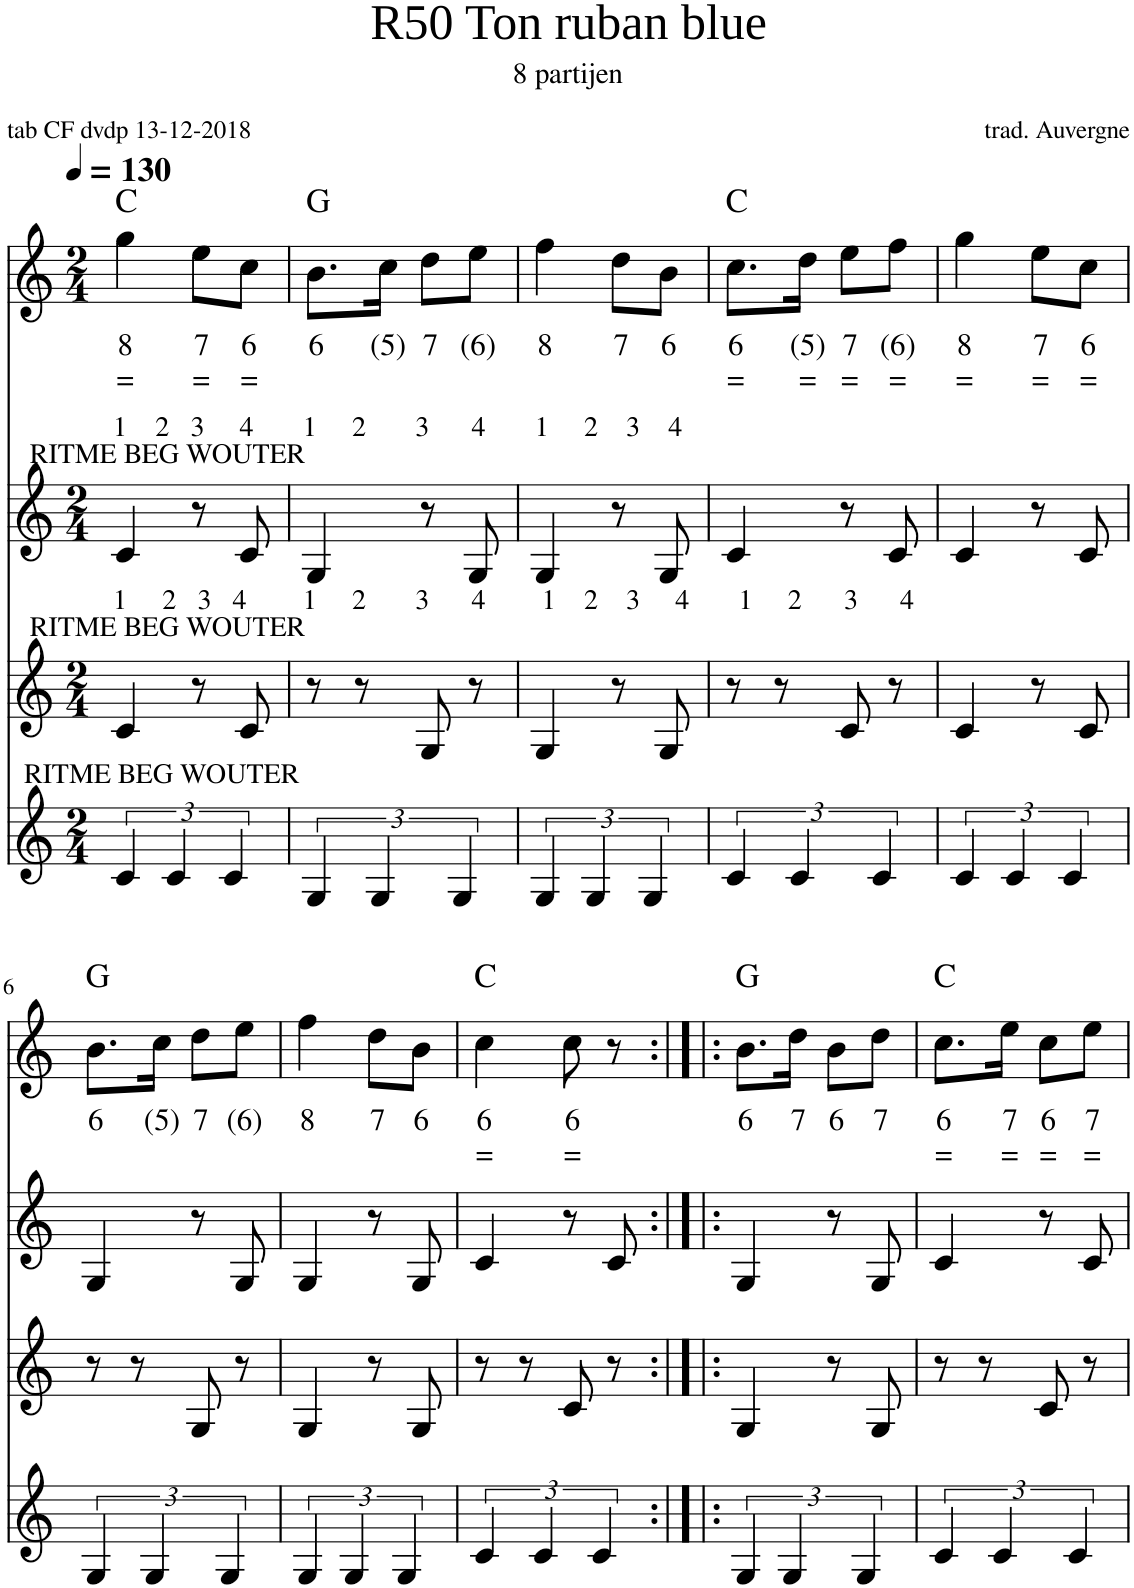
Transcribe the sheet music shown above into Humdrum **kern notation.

**kern	**kern	**kern	**kern	**kern	**kern	**text	**text	**harte	**kern	**text	**text	**harte	**kern	**text	**text	**harte
*part8	*part7	*part6	*part5	*part4	*part3	*part3	*part3	*part3	*part2	*part2	*part2	*part2	*part1	*part1	*part1	*part1
*staff8	*staff7	*staff6	*staff5	*staff4	*staff3	*staff3	*staff3	*	*staff2	*staff2	*staff2	*	*staff1	*staff1	*staff1	*
*I"Stem	*I"Stem	*I"Stem	*I"Stem	*I"Stem	*I"Stem	*	*	*	*I"Violin	*	*	*	*I"Flute	*	*	*
*	*	*	*stria5	*stria5	*stria5	*	*	*	*stria5	*	*	*	*	*	*	*
*clefG2	*clefG2	*clefG2	*clefG2	*clefG2	*clefG2	*	*	*	*clefG2	*	*	*	*clefG2	*	*	*
*k[]	*k[]	*k[]	*k[]	*k[]	*k[]	*	*	*	*k[]	*	*	*	*k[]	*	*	*
*M2/4	*M2/4	*M2/4	*M2/4	*M2/4	*M2/4	*	*	*	*M2/4	*	*	*	*M2/4	*	*	*
*MM130	*MM130	*MM130	*MM130	*MM130	*MM130	*	*	*	*MM130	*	*	*	*MM130	*	*	*
=1	=1	=1	=1	=1	=1	=1	=1	=1	=1	=1	=1	=1	=1	=1	=1	=1
!	!	!	!	!	!	!	!	!	!LO:TX:a:t=2e stem	!	!	!	!	!	!	!
!	!	!	!	!	!LO:TX:a:t=OP EEN RIJ	!	!	!	!	!	!	!	!	!	!	!
!	!	!	!	!LO:TX:a:t=BEGELEIDING	!	!	!	!	!	!	!	!	!	!	!	!
!	!	!	!LO:TX:a:t=BEGELEIDING	!	!	!	!	!	!	!	!	!	!	!	!	!
!	!	!LO:TX:a:t=RITME BEG WOUTER	!	!	!	!	!	!	!	!	!	!	!	!	!	!
!	!	!LO:TX:a:t=1    2   3     4       1     2       3      4       1     2    3    4	!	!	!	!	!	!	!	!	!	!	!	!	!	!
!	!LO:TX:a:t=RITME BEG WOUTER	!	!	!	!	!	!	!	!	!	!	!	!	!	!	!
!	!LO:TX:a:t=1     2   3   4        1     2       3      4        1    2    3     4       1     2      3      4	!	!	!	!	!	!	!	!	!	!	!	!	!	!	!
!LO:TX:a:t=RITME BEG WOUTER	!	!	!	!	!	!	!	!	!	!	!	!	!	!	!	!
!	!	!	!	!	!	!	!	!	!	!	!	!	!	!LO:LY:b	!LO:LY:b	!
6c/	4c/	4c/	4c	8c/L	4gg	8	=	C:maj	4ee	7	=	C:maj	4gg\	8	=	C:maj
.	.	.	.	8e/ 8g/J	.	.	.	.	.	.	.	.	.	.	.	.
6c/	.	.	.	.	.	.	.	.	.	.	.	.	.	.	.	.
!	!	!	!	!	!	!	!	!	!	!	!	!	!	!LO:LY:b	!LO:LY:b	!
.	8r	8r	8c/L	4c 4e 4g	8ee\L	7	=	.	8cc/L	6	=	.	8ee\L	7	=	.
6c/	.	.	.	.	.	.	.	.	.	.	.	.	.	.	.	.
!	!	!	!	!	!	!	!	!	!	!	!	!	!	!LO:LY:b	!LO:LY:b	!
.	8c/	8c/	8c/J	.	8cc\J	6	=	.	8e/J	4	=	.	8cc\J	6	=	.
=2	=2	=2	=2	=2	=2	=2	=2	=2	=2	=2	=2	=2	=2	=2	=2	=2
!	!	!	!	!	!	!	!	!	!	!	!	!	!	!LO:LY:b	!	!
6G/	8r	4G/	4G	8G/L	8.b\L	6	.	G:maj	8.g/L	(3)	.	G:maj	8.b\L	6	.	G:maj
.	8r	.	.	8B/ 8d/J	.	.	.	.	.	.	.	.	.	.	.	.
6G/	.	.	.	.	.	.	.	.	.	.	.	.	.	.	.	.
!	!	!	!	!	!	!	!	!	!	!	!	!	!	!LO:LY:b	!	!
.	.	.	.	.	16cc\Jk	6	=	.	16a/Jk	5	.	.	16cc\Jk	(5)	.	.
!	!	!	!	!	!	!	!	!	!	!	!	!	!	!LO:LY:b	!	!
.	8G/	8r	8G/L	4G	8dd\L	7	.	.	8b\L	6	.	.	8dd\L	7	.	.
6G/	.	.	.	.	.	.	.	.	.	.	.	.	.	.	.	.
!	!	!	!	!	!	!	!	!	!	!	!	!	!	!LO:LY:b	!	!
.	8r	8G/	8G/J	.	8ee\J	7	=	.	8cc\J	(5)	.	.	8ee\J	(6)	.	.
=3	=3	=3	=3	=3	=3	=3	=3	=3	=3	=3	=3	=3	=3	=3	=3	=3
!	!	!	!	!	!	!	!	!	!	!	!	!	!	!LO:LY:b	!	!
6G/	4G/	4G/	4G	8d/L	4ff	8	.	.	4dd	7	.	.	4ff\	8	.	.
.	.	.	.	8G/ 8d/J	.	.	.	.	.	.	.	.	.	.	.	.
6G/	.	.	.	.	.	.	.	.	.	.	.	.	.	.	.	.
!	!	!	!	!	!	!	!	!	!	!	!	!	!	!LO:LY:b	!	!
.	8r	8r	8G/L	8d/L	8dd\L	7	.	.	8b/L	6	.	.	8dd\L	7	.	.
6G/	.	.	.	.	.	.	.	.	.	.	.	.	.	.	.	.
!	!	!	!	!	!	!	!	!	!	!	!	!	!	!LO:LY:b	!	!
.	8G/	8G/	8G/J	8G/ 8d/J	8b\J	6	.	.	8g/J	(3)	.	.	8b\J	6	.	.
=4	=4	=4	=4	=4	=4	=4	=4	=4	=4	=4	=4	=4	=4	=4	=4	=4
!	!	!	!	!	!	!	!	!	!	!	!	!	!	!LO:LY:b	!LO:LY:b	!
6c/	8r	4c/	4c	8c/L	8.cc\L	6	=	C:maj	8.e/L	4	=	C:maj	8.cc\L	6	=	C:maj
.	8r	.	.	8G/ 8d/J	.	.	.	.	.	.	.	.	.	.	.	.
6c/	.	.	.	.	.	.	.	.	.	.	.	.	.	.	.	.
!	!	!	!	!	!	!	!	!	!	!	!	!	!	!LO:LY:b	!LO:LY:b	!
.	.	.	.	.	16dd\Jk	7	.	.	16b/Jk	6	.	.	16dd\Jk	(5)	=	.
!	!	!	!	!	!	!	!	!	!	!	!	!	!	!LO:LY:b	!LO:LY:b	!
.	8c/	8r	8c/L	8G/L	8ee\L	7	=	.	8cc\L	6	=	.	8ee\L	7	=	.
6c/	.	.	.	.	.	.	.	.	.	.	.	.	.	.	.	.
!	!	!	!	!	!	!	!	!	!	!	!	!	!	!LO:LY:b	!LO:LY:b	!
.	8r	8c/	8c/J	8e/ 8g/J	8ff\J	8	.	.	8dd\J	(5)	=	.	8ff\J	(6)	=	.
=5	=5	=5	=5	=5	=5	=5	=5	=5	=5	=5	=5	=5	=5	=5	=5	=5
!	!	!	!	!	!	!	!	!	!	!	!	!	!	!LO:LY:b	!LO:LY:b	!
6c/	4c/	4c/	4c	8c/L	4gg	8	=	.	4ee	7	=	.	4gg\	8	=	.
.	.	.	.	8e/ 8g/J	.	.	.	.	.	.	.	.	.	.	.	.
6c/	.	.	.	.	.	.	.	.	.	.	.	.	.	.	.	.
!	!	!	!	!	!	!	!	!	!	!	!	!	!	!LO:LY:b	!LO:LY:b	!
.	8r	8r	8c/L	4c 4e 4g	8ee\L	7	=	.	8cc/L	6	=	.	8ee\L	7	=	.
6c/	.	.	.	.	.	.	.	.	.	.	.	.	.	.	.	.
!	!	!	!	!	!	!	!	!	!	!	!	!	!	!LO:LY:b	!LO:LY:b	!
.	8c/	8c/	8c/J	.	8cc\J	6	=	.	8e/J	4	=	.	8cc\J	6	=	.
!!LO:LB:g=z
=6	=6	=6	=6	=6	=6	=6	=6	=6	=6	=6	=6	=6	=6	=6	=6	=6
!	!	!	!	!	!	!	!	!	!	!	!	!	!	!LO:LY:b	!	!
6G/	8r	4G/	4G	8G/L	8.b\L	6	.	G:maj	8.g/L	(3)	.	G:maj	8.b\L	6	.	G:maj
.	8r	.	.	8c/ 8f/J	.	.	.	.	.	.	.	.	.	.	.	.
6G/	.	.	.	.	.	.	.	.	.	.	.	.	.	.	.	.
!	!	!	!	!	!	!	!	!	!	!	!	!	!	!LO:LY:b	!	!
.	.	.	.	.	16cc\Jk	6	=	.	16a/Jk	5	.	.	16cc\Jk	(5)	.	.
!	!	!	!	!	!	!	!	!	!	!	!	!	!	!LO:LY:b	!	!
.	8G/	8r	8G/L	8G/ 8d/L	8dd\L	7	.	.	8b\L	6	.	.	8dd\L	7	.	.
6G/	.	.	.	.	.	.	.	.	.	.	.	.	.	.	.	.
!	!	!	!	!	!	!	!	!	!	!	!	!	!	!LO:LY:b	!	!
.	8r	8G/	8G/J	8c/ 8e/ 8g/J	8ee\J	7	=	.	8cc\J	(5)	.	.	8ee\J	(6)	.	.
=7	=7	=7	=7	=7	=7	=7	=7	=7	=7	=7	=7	=7	=7	=7	=7	=7
!	!	!	!	!	!	!	!	!	!	!	!	!	!	!LO:LY:b	!	!
6G/	4G/	4G/	4G	8G/ 8f/L	4ff	8	.	.	4dd	7	.	.	4ff\	8	.	.
.	.	.	.	8G/ 8f/J	.	.	.	.	.	.	.	.	.	.	.	.
6G/	.	.	.	.	.	.	.	.	.	.	.	.	.	.	.	.
!	!	!	!	!	!	!	!	!	!	!	!	!	!	!LO:LY:b	!	!
.	8r	8r	8G/L	8G/ 8f/L	8dd\L	7	.	.	8b/L	6	.	.	8dd\L	7	.	.
6G/	.	.	.	.	.	.	.	.	.	.	.	.	.	.	.	.
!	!	!	!	!	!	!	!	!	!	!	!	!	!	!LO:LY:b	!	!
.	8G/	8G/	8G/J	8G/ 8f/J	8b\J	6	.	.	8g/J	(3)	.	.	8b\J	6	.	.
=8	=8	=8	=8	=8	=8	=8	=8	=8	=8	=8	=8	=8	=8	=8	=8	=8
!	!	!	!	!	!	!	!	!	!	!	!	!	!	!LO:LY:b	!LO:LY:b	!
6c/	8r	4c/	4c	8c/L	4cc	6	=	C:maj	4e	4	=	C:maj	4cc\	6	=	C:maj
.	8r	.	.	8e/ 8g/J	.	.	.	.	.	.	.	.	.	.	.	.
6c/	.	.	.	.	.	.	.	.	.	.	.	.	.	.	.	.
!	!	!	!	!	!	!	!	!	!	!	!	!	!	!LO:LY:b	!LO:LY:b	!
.	8c/	8r	8c/L	4c 4e 4g	8cc	6	=	.	8e	4	=	.	8cc\	6	=	.
6c/	.	.	.	.	.	.	.	.	.	.	.	.	.	.	.	.
.	8r	8c/	8c/J	.	8r	.	.	.	8r	.	.	.	8r	.	.	.
=9:|!|:	=9:|!|:	=9:|!|:	=9:|!|:	=9:|!|:	=9:|!|:	=9:|!|:	=9:|!|:	=9:|!|:	=9:|!|:	=9:|!|:	=9:|!|:	=9:|!|:	=9:|!|:	=9:|!|:	=9:|!|:	=9:|!|:
!	!	!	!	!	!	!	!	!	!	!	!	!	!	!LO:LY:b	!	!
6G/	4G/	4G/	4G	8G/L	8.b\L	6	.	G:maj	8.g/L	(3)	.	G:maj	8.b\L	6	.	G:maj
.	.	.	.	8B/ 8d/J	.	.	.	.	.	.	.	.	.	.	.	.
6G/	.	.	.	.	.	.	.	.	.	.	.	.	.	.	.	.
!	!	!	!	!	!	!	!	!	!	!	!	!	!	!LO:LY:b	!	!
.	.	.	.	.	16dd\Jk	7	.	.	16b/Jk	6	.	.	16dd\Jk	7	.	.
!	!	!	!	!	!	!	!	!	!	!	!	!	!	!LO:LY:b	!	!
.	8r	8r	8G/L	4G	8b\L	6	.	.	8g/L	(3)	.	.	8b\L	6	.	.
6G/	.	.	.	.	.	.	.	.	.	.	.	.	.	.	.	.
!	!	!	!	!	!	!	!	!	!	!	!	!	!	!LO:LY:b	!	!
.	8G/	8G/	8G/J	.	8dd\J	7	.	.	8b/J	6	.	.	8dd\J	7	.	.
=10	=10	=10	=10	=10	=10	=10	=10	=10	=10	=10	=10	=10	=10	=10	=10	=10
!	!	!	!	!	!	!	!	!	!	!	!	!	!	!LO:LY:b	!LO:LY:b	!
6c/	8r	4c/	4c	8c/L	8.cc\L	6	=	C:maj	8.e/L	4	=	C:maj	8.cc\L	6	=	C:maj
.	8r	.	.	8e/ 8g/J	.	.	.	.	.	.	.	.	.	.	.	.
6c/	.	.	.	.	.	.	.	.	.	.	.	.	.	.	.	.
!	!	!	!	!	!	!	!	!	!	!	!	!	!	!LO:LY:b	!LO:LY:b	!
.	.	.	.	.	16ee\Jk	7	=	.	16cc/Jk	6	=	.	16ee\Jk	7	=	.
!	!	!	!	!	!	!	!	!	!	!	!	!	!	!LO:LY:b	!LO:LY:b	!
.	8c/	8r	8c/L	4c 4e 4g	8cc\L	6	=	.	8e/L	4	=	.	8cc\L	6	=	.
6c/	.	.	.	.	.	.	.	.	.	.	.	.	.	.	.	.
!	!	!	!	!	!	!	!	!	!	!	!	!	!	!LO:LY:b	!LO:LY:b	!
.	8r	8c/	8c/J	.	8ee\J	7	=	.	8cc/J	6	=	.	8ee\J	7	=	.
=	=	=	=	=	=	=	=	=	=	=	=	=	=	=	=	=
*-	*-	*-	*-	*-	*-	*-	*-	*-	*-	*-	*-	*-	*-	*-	*-	*-
